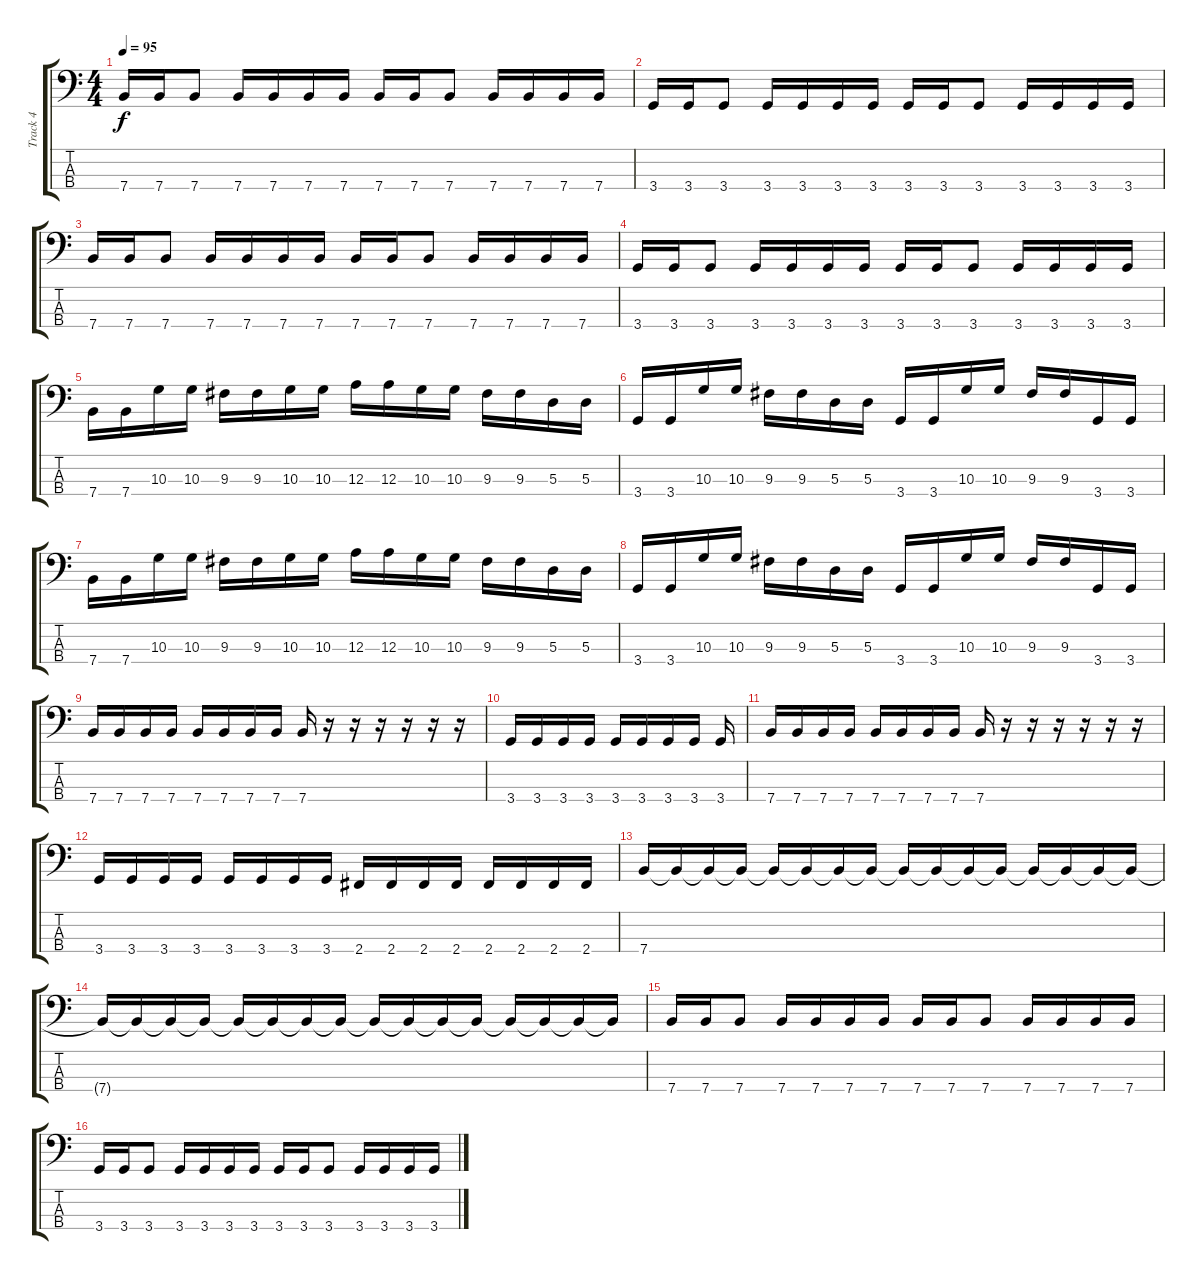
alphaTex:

\track ("Track 4" "Track 4") {instrument electricbassfinger}
\staff {score tabs}
\tuning (G2 D2 A1 E1) {hide}
\ts (4 4)
\tempo 95
\clef f4
\ks c
7.4.16{dy f} 7.4.16 7.4.8 7.4.16 7.4.16 7.4.16 7.4.16 7.4.16 7.4.16 7.4.8 7.4.16 7.4.16 7.4.16 7.4.16 |
3.4.16 3.4.16 3.4.8 3.4.16 3.4.16 3.4.16 3.4.16 3.4.16 3.4.16 3.4.8 3.4.16 3.4.16 3.4.16 3.4.16 |
7.4.16 7.4.16 7.4.8 7.4.16 7.4.16 7.4.16 7.4.16 7.4.16 7.4.16 7.4.8 7.4.16 7.4.16 7.4.16 7.4.16 |
3.4.16 3.4.16 3.4.8 3.4.16 3.4.16 3.4.16 3.4.16 3.4.16 3.4.16 3.4.8 3.4.16 3.4.16 3.4.16 3.4.16 |
7.4.16 7.4.16 10.3.16 10.3.16 9.3.16 9.3.16 10.3.16 10.3.16 12.3.16 12.3.16 10.3.16 10.3.16 9.3.16 9.3.16 5.3.16 5.3.16 |
3.4.16 3.4.16 10.3.16 10.3.16 9.3.16 9.3.16 5.3.16 5.3.16 3.4.16 3.4.16 10.3.16 10.3.16 9.3.16 9.3.16 3.4.16 3.4.16 |
7.4.16 7.4.16 10.3.16 10.3.16 9.3.16 9.3.16 10.3.16 10.3.16 12.3.16 12.3.16 10.3.16 10.3.16 9.3.16 9.3.16 5.3.16 5.3.16 |
3.4.16 3.4.16 10.3.16 10.3.16 9.3.16 9.3.16 5.3.16 5.3.16 3.4.16 3.4.16 10.3.16 10.3.16 9.3.16 9.3.16 3.4.16 3.4.16 |
7.4.16 7.4.16 7.4.16 7.4.16 7.4.16 7.4.16 7.4.16 7.4.16 7.4.16 r.16 r.16 r.16 r.16 r.16 r.16 |
3.4.16 3.4.16 3.4.16 3.4.16 3.4.16 3.4.16 3.4.16 3.4.16 3.4.16 |
7.4.16 7.4.16 7.4.16 7.4.16 7.4.16 7.4.16 7.4.16 7.4.16 7.4.16 r.16 r.16 r.16 r.16 r.16 r.16 |
3.4.16 3.4.16 3.4.16 3.4.16 3.4.16 3.4.16 3.4.16 3.4.16 2.4.16 2.4.16 2.4.16 2.4.16 2.4.16 2.4.16 2.4.16 2.4.16 |
7.4.16 7.4{t}.16 7.4{t}.16 7.4{t}.16 7.4{t}.16 7.4{t}.16 7.4{t}.16 7.4{t}.16 7.4{t}.16 7.4{t}.16 7.4{t}.16 7.4{t}.16 7.4{t}.16 7.4{t}.16 7.4{t}.16 7.4{t}.16 |
7.4{t}.16 7.4{t}.16 7.4{t}.16 7.4{t}.16 7.4{t}.16 7.4{t}.16 7.4{t}.16 7.4{t}.16 7.4{t}.16 7.4{t}.16 7.4{t}.16 7.4{t}.16 7.4{t}.16 7.4{t}.16 7.4{t}.16 7.4{t}.16 |
7.4.16 7.4.16 7.4.8 7.4.16 7.4.16 7.4.16 7.4.16 7.4.16 7.4.16 7.4.8 7.4.16 7.4.16 7.4.16 7.4.16 |
3.4.16 3.4.16 3.4.8 3.4.16 3.4.16 3.4.16 3.4.16 3.4.16 3.4.16 3.4.8 3.4.16 3.4.16 3.4.16 3.4.16
